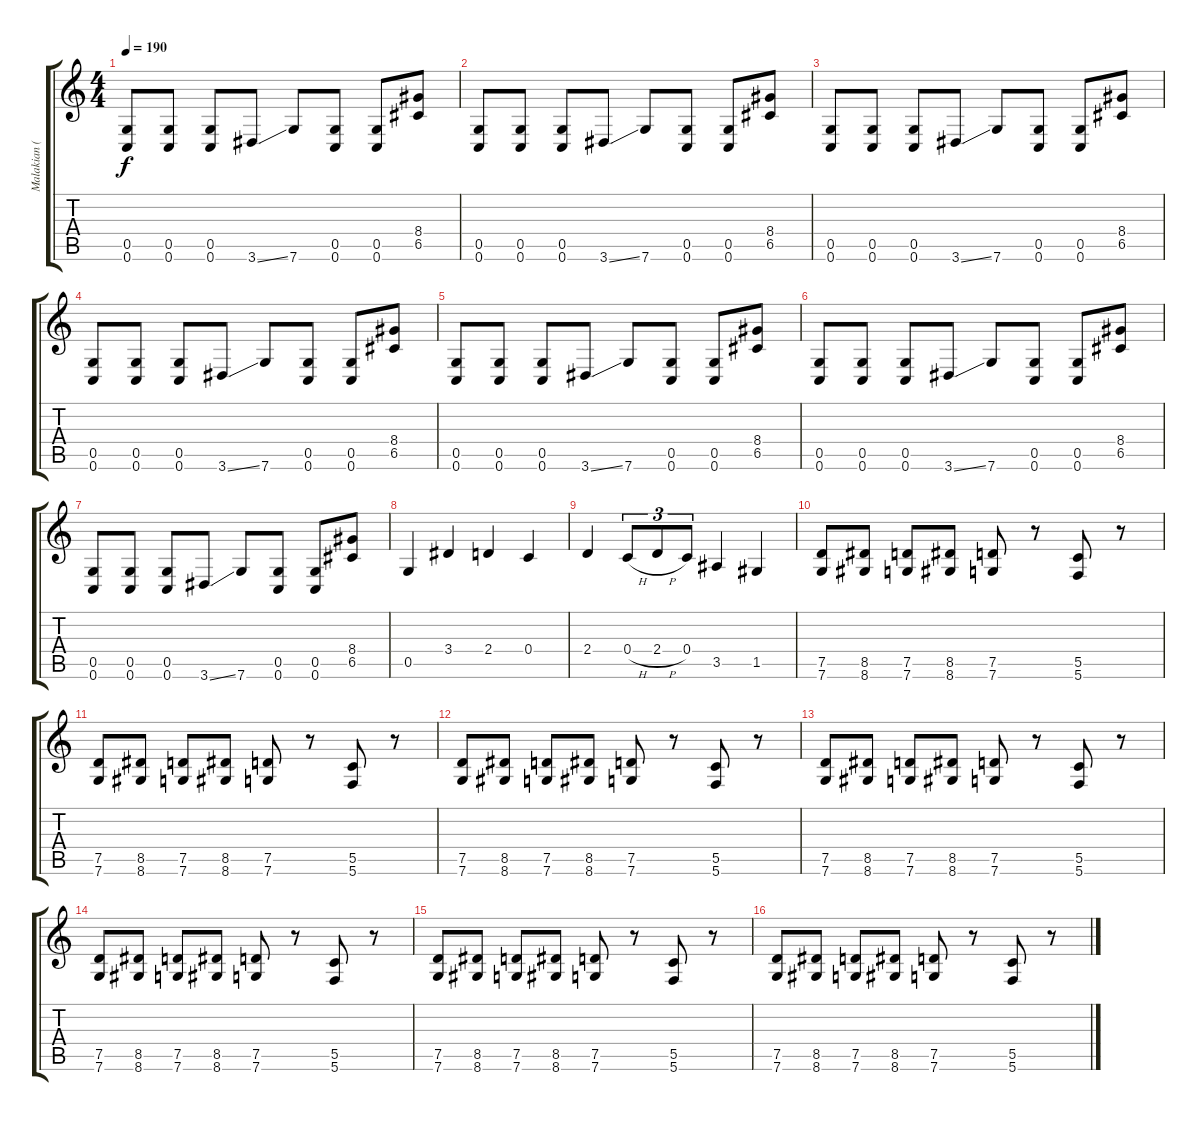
\track ("Malakian (Dist.)" "Malakian (") {instrument distortionguitar}
\staff {score tabs}
\tuning (D4 A3 F3 C3 G2 C2) {hide}
\ts (4 4)
\tempo 190
\clef g2
\ks c
(0.5 0.6).8{dy f} (0.5 0.6).8 (0.5 0.6).8 3.6{ss}.8 7.6.8 (0.5 0.6).8 (0.5 0.6).8 (8.4 6.5).8 |
(0.5 0.6).8 (0.5 0.6).8 (0.5 0.6).8 3.6{ss}.8 7.6.8 (0.5 0.6).8 (0.5 0.6).8 (8.4 6.5).8 |
(0.5 0.6).8 (0.5 0.6).8 (0.5 0.6).8 3.6{ss}.8 7.6.8 (0.5 0.6).8 (0.5 0.6).8 (8.4 6.5).8 |
(0.5 0.6).8 (0.5 0.6).8 (0.5 0.6).8 3.6{ss}.8 7.6.8 (0.5 0.6).8 (0.5 0.6).8 (8.4 6.5).8 |
(0.5 0.6).8 (0.5 0.6).8 (0.5 0.6).8 3.6{ss}.8 7.6.8 (0.5 0.6).8 (0.5 0.6).8 (8.4 6.5).8 |
(0.5 0.6).8 (0.5 0.6).8 (0.5 0.6).8 3.6{ss}.8 7.6.8 (0.5 0.6).8 (0.5 0.6).8 (8.4 6.5).8 |
(0.5 0.6).8 (0.5 0.6).8 (0.5 0.6).8 3.6{ss}.8 7.6.8 (0.5 0.6).8 (0.5 0.6).8 (8.4 6.5).8 |
0.5.4 3.4.4 2.4.4 0.4.4 |
2.4.4 0.4{h}.8{tu (3 2)} 2.4{h}.8{tu (3 2)} 0.4.8{tu (3 2)} 3.5.4 1.5.4 |
(7.5 7.6).8 (8.5 8.6).8 (7.5 7.6).8 (8.5 8.6).8 (7.5 7.6).8 r.8 (5.5 5.6).8 r.8 |
(7.5 7.6).8 (8.5 8.6).8 (7.5 7.6).8 (8.5 8.6).8 (7.5 7.6).8 r.8 (5.5 5.6).8 r.8 |
(7.5 7.6).8 (8.5 8.6).8 (7.5 7.6).8 (8.5 8.6).8 (7.5 7.6).8 r.8 (5.5 5.6).8 r.8 |
(7.5 7.6).8 (8.5 8.6).8 (7.5 7.6).8 (8.5 8.6).8 (7.5 7.6).8 r.8 (5.5 5.6).8 r.8 |
(7.5 7.6).8 (8.5 8.6).8 (7.5 7.6).8 (8.5 8.6).8 (7.5 7.6).8 r.8 (5.5 5.6).8 r.8 |
(7.5 7.6).8 (8.5 8.6).8 (7.5 7.6).8 (8.5 8.6).8 (7.5 7.6).8 r.8 (5.5 5.6).8 r.8 |
(7.5 7.6).8 (8.5 8.6).8 (7.5 7.6).8 (8.5 8.6).8 (7.5 7.6).8 r.8 (5.5 5.6).8 r.8
